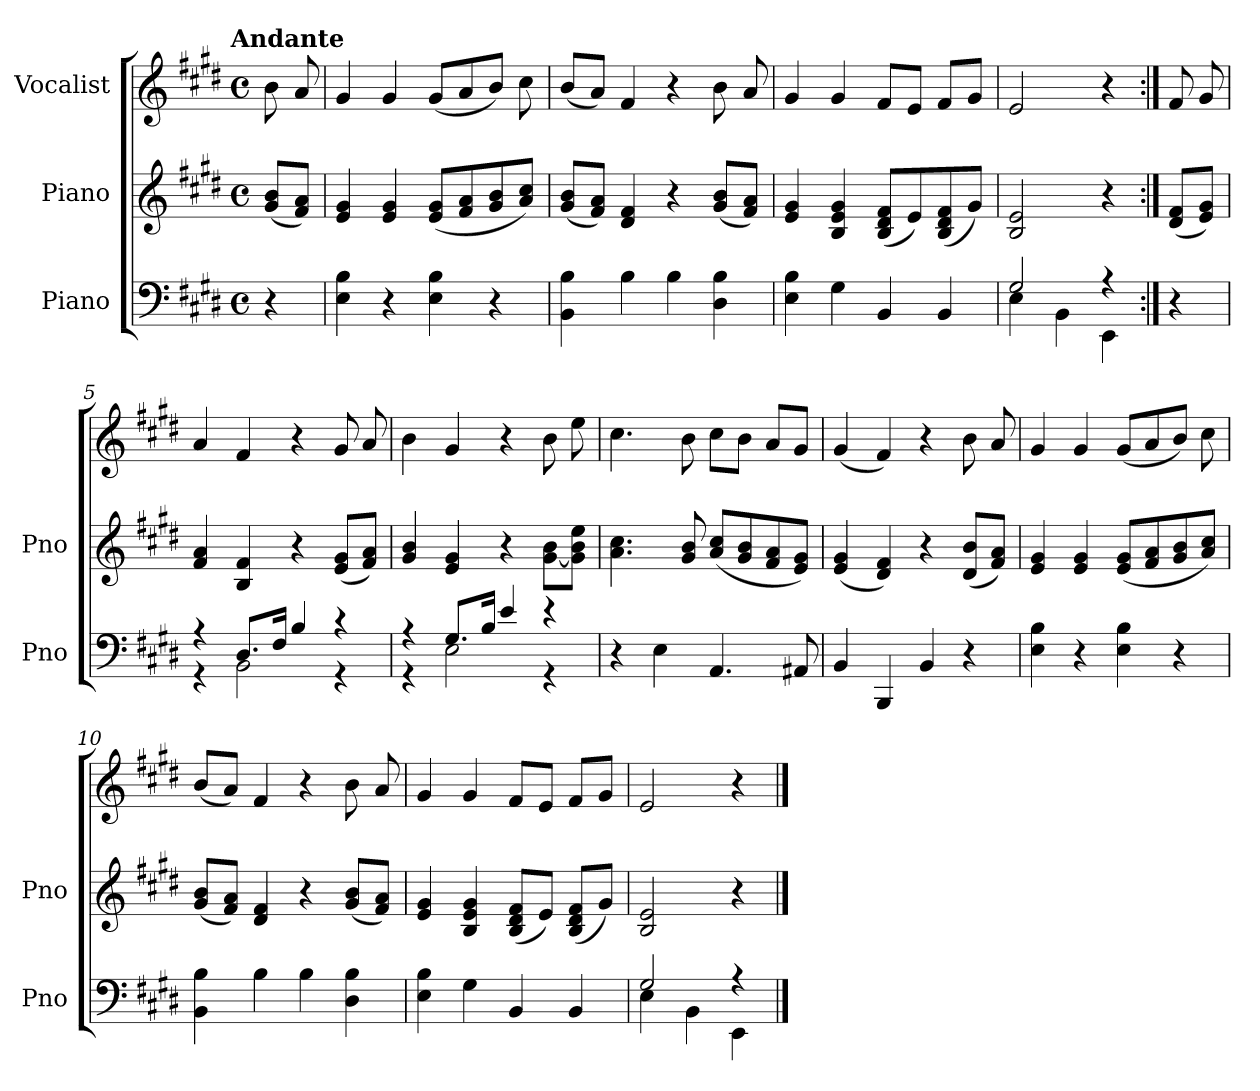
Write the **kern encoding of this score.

**kern	**kern	**kern
*part3	*part2	*part1
*staff3	*staff2	*staff1
*I"Piano	*I"Piano	*I"Vocalist
*I'Pno	*I'Pno	*
*clefF4	*clefG2	*clefG2
*k[f#c#g#d#]	*k[f#c#g#d#]	*k[f#c#g#d#]
*E:	*E:	*E:
!!LO:TX:omd:t=Andante
*M4/4	*M4/4	*M4/4
*met(c)	*met(c)	*met(c)
*MM84	*MM84	*MM84
=	=	=
4r	(8g# 8bL	8b
.	8f# 8aJ)	8a
=1	=1	=1
4E 4B	4e 4g#	4g#
4r	4e 4g#	4g#
4E 4B	(8e 8g#L	(8g#L
.	8f# 8a	8a
4r	8g# 8b	8bJ)
.	8a 8cc#J)	8cc#
=2	=2	=2
4BB 4B	(8g# 8bL	(8bL
.	8f# 8aJ)	8aJ)
4B	4d# 4f#	4f#
4B	4r	4r
4D# 4B	(8g# 8bL	8b
.	8f# 8aJ)	8a
=3	=3	=3
4E 4B	4e 4g#	4g#
4G#	4B 4e 4g#	4g#
4BB	(8B 8d# 8f#L	8f#L
.	8e)	8eJ
4BB	(8B 8d# 8f#	8f#L
.	8g#J)	8g#J
=4	=4	=4
*^	*	*
2G#	4E	2B 2e	2e
.	4BB	.	.
4r	4EE	4r	4r
*v	*v	*	*
=:|!	=:|!	=:|!
4r	(8d# 8f#L	8f#
.	8e 8g#J)	8g#
=5	=5	=5
*^	*	*
4r	4r	4f# 4a	4a
8.D#L	2BB	4B 4f#	4f#
16F#Jk	.	.	.
4B	.	4r	4r
4r	4r	(8e 8g#L	8g#
.	.	8f# 8aJ)	8a
=6	=6	=6	=6
4r	4r	4g# 4b	4b
8.G#L	2E	4e 4g#	4g#
16BJk	.	.	.
4e	.	4r	4r
4r	4r	[8g# 8bL	8b
.	.	8g#] 8b 8eeJ	8ee
*v	*v	*	*
=7	=7	=7
4r	4.a 4.cc#	4.cc#
4E	.	.
.	8g# 8b	8b
4.AA	(8a 8cc#L	8cc#L
.	8g# 8b	8bJ
.	8f# 8a	8aL
8AA#X	8e 8g#J)	8g#J
=8	=8	=8
4BB	(4e 4g#	(4g#
4BBB	4d# 4f#)	4f#)
4BB	4r	4r
4r	(8d# 8bL	8b
.	8f# 8aJ)	8a
=9	=9	=9
4E 4B	4e 4g#	4g#
4r	4e 4g#	4g#
4E 4B	(8e 8g#L	(8g#L
.	8f# 8a	8a
4r	8g# 8b	8bJ)
.	8a 8cc#J)	8cc#
=10	=10	=10
4BB 4B	(8g# 8bL	(8bL
.	8f# 8aJ)	8aJ)
4B	4d# 4f#	4f#
4B	4r	4r
4D# 4B	(8g# 8bL	8b
.	8f# 8aJ)	8a
=11	=11	=11
4E 4B	4e 4g#	4g#
4G#	4B 4e 4g#	4g#
4BB	(8B 8d# 8f#L	8f#L
.	8eJ)	8eJ
4BB	(8B 8d# 8f#L	8f#L
.	8g#J)	8g#J
=12	=12	=12
*^	*	*
2G#	4E	2B 2e	2e
.	4BB	.	.
4r	4EE	4r	4r
*v	*v	*	*
==	==	==
*-	*-	*-
